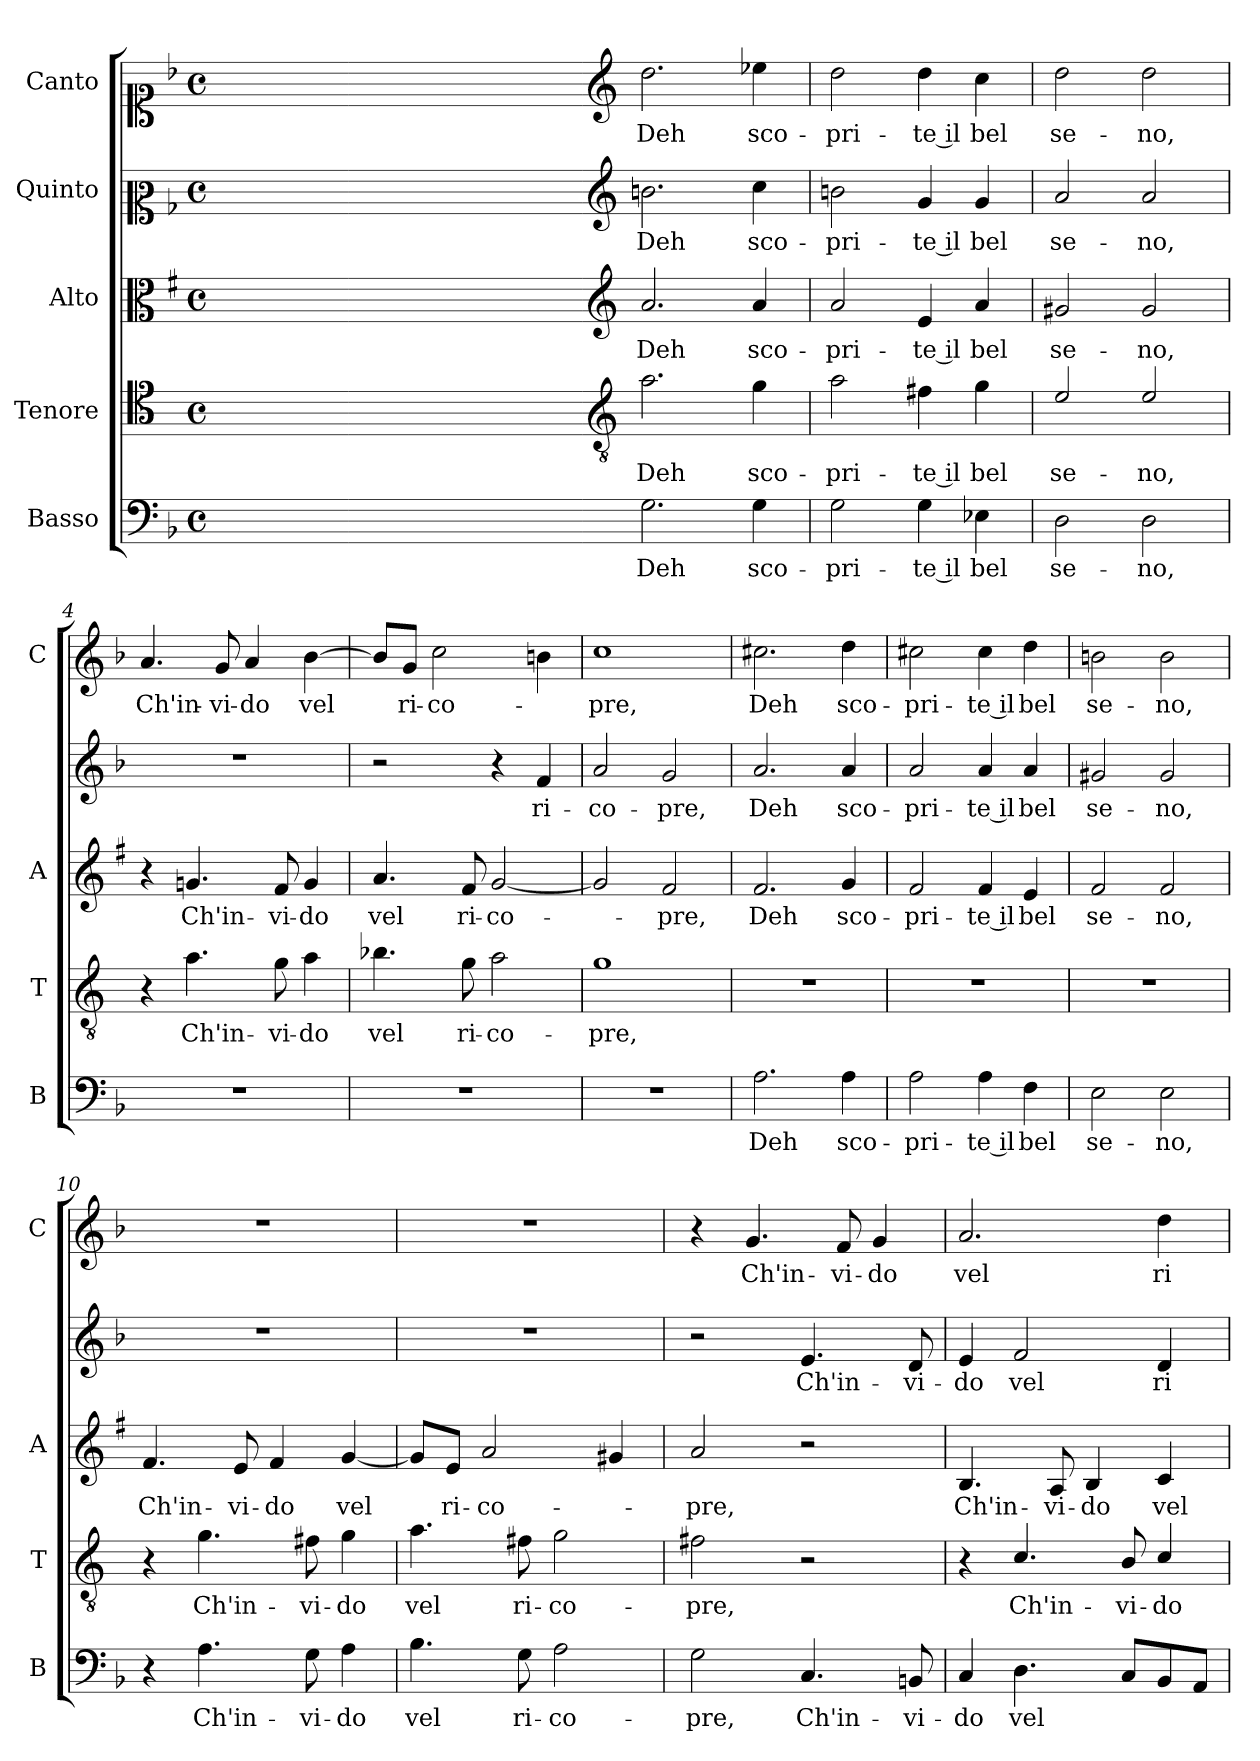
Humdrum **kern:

**kern	**text	**kern	**text	**kern	**text	**kern	**text	**kern	**text
*part5	*part5	*part4	*part4	*part3	*part3	*part2	*part2	*part1	*part1
*staff5	*staff5	*staff4	*staff4	*staff3	*staff3	*staff2	*staff2	*staff1	*staff1
*I"Basso	*	*I"Tenore	*	*I"Alto	*	*I"Quinto	*	*I"Canto	*
*I'B	*	*I'T	*	*I'A	*	*	*	*I'C	*
*clefF4	*	*clefC4	*	*clefC3	*	*clefC2	*	*clefC1	*
*	*	*ITrd4c7	*	*ITrd1c2	*	*	*	*	*
*k[b-]	*	*k[b-]	*	*k[b-]	*	*k[b-]	*	*k[b-]	*
*F:	*	*F:	*	*F:	*	*F:	*	*F:	*
*M4/4	*	*M4/4	*	*M4/4	*	*M4/4	*	*M4/4	*
*met(c)	*	*met(c)	*	*met(c)	*	*met(c)	*	*met(c)	*
=	=	=	=	=	=	=	=	=	=
1ryy	.	1ryy	.	1ryy	.	1ryy	.	1ryy	.
=1X-	=1X-	=1X-	=1X-	=1X-	=1X-	=1X-	=1X-	=1X-	=1X-
4ryy	.	4ryy	.	4ryy	.	4ryy	.	4ryy	.
4ryy	.	4ryy	.	4ryy	.	4ryy	.	4ryy	.
4ryy	.	4ryy	.	4ryy	.	4ryy	.	4ryy	.
4ryy	.	4ryy	.	4ryy	.	4ryy	.	4ryy	.
=1-	=1-	=1-	=1-	=1-	=1-	=1-	=1-	=1-	=1-
*	*	*clefGv2	*	*clefG2	*	*clefG2	*	*clefG2	*
!	!LO:LY:b	!	!LO:LY:b	!	!LO:LY:b	!	!LO:LY:b	!	!LO:LY:b
2.G\	Deh	2.d\	Deh	2.g/	Deh	2.bn\	Deh	2.dd\	Deh
!	!LO:LY:b	!	!LO:LY:b	!	!LO:LY:b	!	!LO:LY:b	!	!LO:LY:b
4G\	sco-	4c\	sco-	4g/	sco-	4cc\	sco-	4ee-X\	sco-
=2	=2	=2	=2	=2	=2	=2	=2	=2	=2
!	!LO:LY:b	!	!LO:LY:b	!	!LO:LY:b	!	!LO:LY:b	!	!LO:LY:b
2G\	-pri-	2d\	-pri-	2g/	-pri-	2bn\	-pri-	2dd\	-pri-
!	!LO:LY:b	!	!LO:LY:b	!	!LO:LY:b	!	!LO:LY:b	!	!LO:LY:b
4G\	-te il	4Bn\	-te il	4d/	-te il	4g/	-te il	4dd\	-te il
!	!LO:LY:b	!	!LO:LY:b	!	!LO:LY:b	!	!LO:LY:b	!	!LO:LY:b
4E-X\	bel	4c\	bel	4g/	bel	4g/	bel	4cc\	bel
=3	=3	=3	=3	=3	=3	=3	=3	=3	=3
!	!LO:LY:b	!	!LO:LY:b	!	!LO:LY:b	!	!LO:LY:b	!	!LO:LY:b
2D\	se-	2A/	se-	2f#X/	se-	2a/	se-	2dd\	se-
!	!LO:LY:b	!	!LO:LY:b	!	!LO:LY:b	!	!LO:LY:b	!	!LO:LY:b
2D\	-no,	2A/	-no,	2f#/	-no,	2a/	-no,	2dd\	-no,
=4	=4	=4	=4	=4	=4	=4	=4	=4	=4
!	!	!	!	!	!	!	!	!	!LO:LY:b
1r	.	4r	.	4r	.	1r	.	4.a/	Ch'in-
!	!	!	!LO:LY:b	!	!LO:LY:b	!	!	!	!
.	.	4.d\	Ch'in-	4.fni/	Ch'in-	.	.	.	.
!	!	!	!	!	!	!	!	!	!LO:LY:b
.	.	.	.	.	.	.	.	8g/	-vi-
!	!	!	!	!	!	!	!	!	!LO:LY:b
.	.	.	.	.	.	.	.	4a/	-do
!	!	!	!LO:LY:b	!	!LO:LY:b	!	!	!	!
.	.	8c\	-vi-	8e/	-vi-	.	.	.	.
!	!	!	!LO:LY:b	!	!LO:LY:b	!	!	!	!LO:LY:b
.	.	4d\	-do	4f/	-do	.	.	[4b-\	vel
=5	=5	=5	=5	=5	=5	=5	=5	=5	=5
!	!	!	!LO:LY:b	!	!LO:LY:b	!	!	!	!
1r	.	4.e-X\	vel	4.g/	vel	2r	.	8b-/L]	.
!	!	!	!	!	!	!	!	!	!LO:LY:b
.	.	.	.	.	.	.	.	8g/J	ri-
!	!	!	!	!	!	!	!	!	!LO:LY:b
.	.	.	.	.	.	.	.	2cc\	-co-
!	!	!	!LO:LY:b	!	!LO:LY:b	!	!	!	!
.	.	8c\	ri-	8e/	ri-	.	.	.	.
!	!	!	!LO:LY:b	!	!LO:LY:b	!	!	!	!
.	.	2d\	-co-	[2f/	-co-	4r	.	.	.
!	!	!	!	!	!	!	!LO:LY:b	!	!
.	.	.	.	.	.	4f/	ri-	4bn\	.
!!LO:LB:g=z
=6	=6	=6	=6	=6	=6	=6	=6	=6	=6
!	!	!	!LO:LY:b	!	!	!	!LO:LY:b	!	!LO:LY:b
1r	.	1c	-pre,	2f/]	.	2a/	-co-	1cc	-pre,
!	!	!	!	!	!LO:LY:b	!	!LO:LY:b	!	!
.	.	.	.	2e/	-pre,	2g/	-pre,	.	.
=7	=7	=7	=7	=7	=7	=7	=7	=7	=7
!	!LO:LY:b	!	!	!	!LO:LY:b	!	!LO:LY:b	!	!LO:LY:b
2.A\	Deh	1r	.	2.e/	Deh	2.a/	Deh	2.cc#X\	Deh
!	!LO:LY:b	!	!	!	!LO:LY:b	!	!LO:LY:b	!	!LO:LY:b
4A\	sco-	.	.	4f/	sco-	4a/	sco-	4dd\	sco-
=8	=8	=8	=8	=8	=8	=8	=8	=8	=8
!	!LO:LY:b	!	!	!	!LO:LY:b	!	!LO:LY:b	!	!LO:LY:b
2A\	-pri-	1r	.	2e/	-pri-	2a/	-pri-	2cc#X\	-pri-
!	!LO:LY:b	!	!	!	!LO:LY:b	!	!LO:LY:b	!	!LO:LY:b
4A\	-te il	.	.	4e/	-te il	4a/	-te il	4cc#\	-te il
!	!LO:LY:b	!	!	!	!LO:LY:b	!	!LO:LY:b	!	!LO:LY:b
4F\	bel	.	.	4d/	bel	4a/	bel	4dd\	bel
=9	=9	=9	=9	=9	=9	=9	=9	=9	=9
!	!LO:LY:b	!	!	!	!LO:LY:b	!	!LO:LY:b	!	!LO:LY:b
2E\	se-	1r	.	2e/	se-	2g#X/	se-	2bn\	se-
!	!LO:LY:b	!	!	!	!LO:LY:b	!	!LO:LY:b	!	!LO:LY:b
2E\	-no,	.	.	2e/	-no,	2g#/	-no,	2b\	-no,
=10	=10	=10	=10	=10	=10	=10	=10	=10	=10
!	!	!	!	!	!LO:LY:b	!	!	!	!
4r	.	4r	.	4.e/	Ch'in-	1r	.	1r	.
!	!LO:LY:b	!	!LO:LY:b	!	!	!	!	!	!
4.A\	Ch'in-	4.c\	Ch'in-	.	.	.	.	.	.
!	!	!	!	!	!LO:LY:b	!	!	!	!
.	.	.	.	8d/	-vi-	.	.	.	.
!	!	!	!	!	!LO:LY:b	!	!	!	!
.	.	.	.	4e/	-do	.	.	.	.
!	!LO:LY:b	!	!LO:LY:b	!	!	!	!	!	!
8G\	-vi-	8Bn\	-vi-	.	.	.	.	.	.
!	!LO:LY:b	!	!LO:LY:b	!	!LO:LY:b	!	!	!	!
4A\	-do	4c\	-do	[4f/	vel	.	.	.	.
=11	=11	=11	=11	=11	=11	=11	=11	=11	=11
!	!LO:LY:b	!	!LO:LY:b	!	!	!	!	!	!
4.B-\	vel	4.d\	vel	8f/L]	.	1r	.	1r	.
!	!	!	!	!	!LO:LY:b	!	!	!	!
.	.	.	.	8d/J	ri-	.	.	.	.
!	!	!	!	!	!LO:LY:b	!	!	!	!
.	.	.	.	2g/	-co-	.	.	.	.
!	!LO:LY:b	!	!LO:LY:b	!	!	!	!	!	!
8G\	ri-	8Bn\	ri-	.	.	.	.	.	.
!	!LO:LY:b	!	!LO:LY:b	!	!	!	!	!	!
2A\	-co-	2c\	-co-	.	.	.	.	.	.
.	.	.	.	4f#X/	.	.	.	.	.
=12	=12	=12	=12	=12	=12	=12	=12	=12	=12
!	!LO:LY:b	!	!LO:LY:b	!	!LO:LY:b	!	!	!	!
2G\	-pre,	2Bn\	-pre,	2g/	-pre,	2r	.	4r	.
!	!	!	!	!	!	!	!	!	!LO:LY:b
.	.	.	.	.	.	.	.	4.g/	Ch'in-
!	!LO:LY:b	!	!	!	!	!	!LO:LY:b	!	!
4.C/	Ch'in-	2r	.	2r	.	4.e/	Ch'in-	.	.
!	!	!	!	!	!	!	!	!	!LO:LY:b
.	.	.	.	.	.	.	.	8f/	-vi-
!	!	!	!	!	!	!	!	!	!LO:LY:b
.	.	.	.	.	.	.	.	4g/	-do
!	!LO:LY:b	!	!	!	!	!	!LO:LY:b	!	!
8BBn/	-vi-	.	.	.	.	8d/	-vi-	.	.
!!LO:PB:g=z
=13	=13	=13	=13	=13	=13	=13	=13	=13	=13
!	!LO:LY:b	!	!	!	!LO:LY:b	!	!LO:LY:b	!	!LO:LY:b
4C/	-do	4r	.	4.A/	Ch'in-	4e/	-do	2.a/	vel
!	!LO:LY:b	!	!LO:LY:b	!	!	!	!LO:LY:b	!	!
4.D\	vel	4.F/	Ch'in-	.	.	2f/	vel	.	.
!	!	!	!	!	!LO:LY:b	!	!	!	!
.	.	.	.	8G/	-vi-	.	.	.	.
!	!	!	!	!	!LO:LY:b	!	!	!	!
.	.	.	.	4A/	-do	.	.	.	.
!	!	!	!LO:LY:b	!	!	!	!	!	!
8C/L	.	8E/	-vi-	.	.	.	.	.	.
!	!	!	!LO:LY:b	!	!LO:LY:b	!	!LO:LY:b	!	!LO:LY:b
8BB-/	.	4F/	-do	4B-/	vel	4d/	ri-	4dd\	ri-
8AA/J	.	.	.	.	.	.	.	.	.
=	=	=	=	=	=	=	=	=	=
*-	*-	*-	*-	*-	*-	*-	*-	*-	*-
